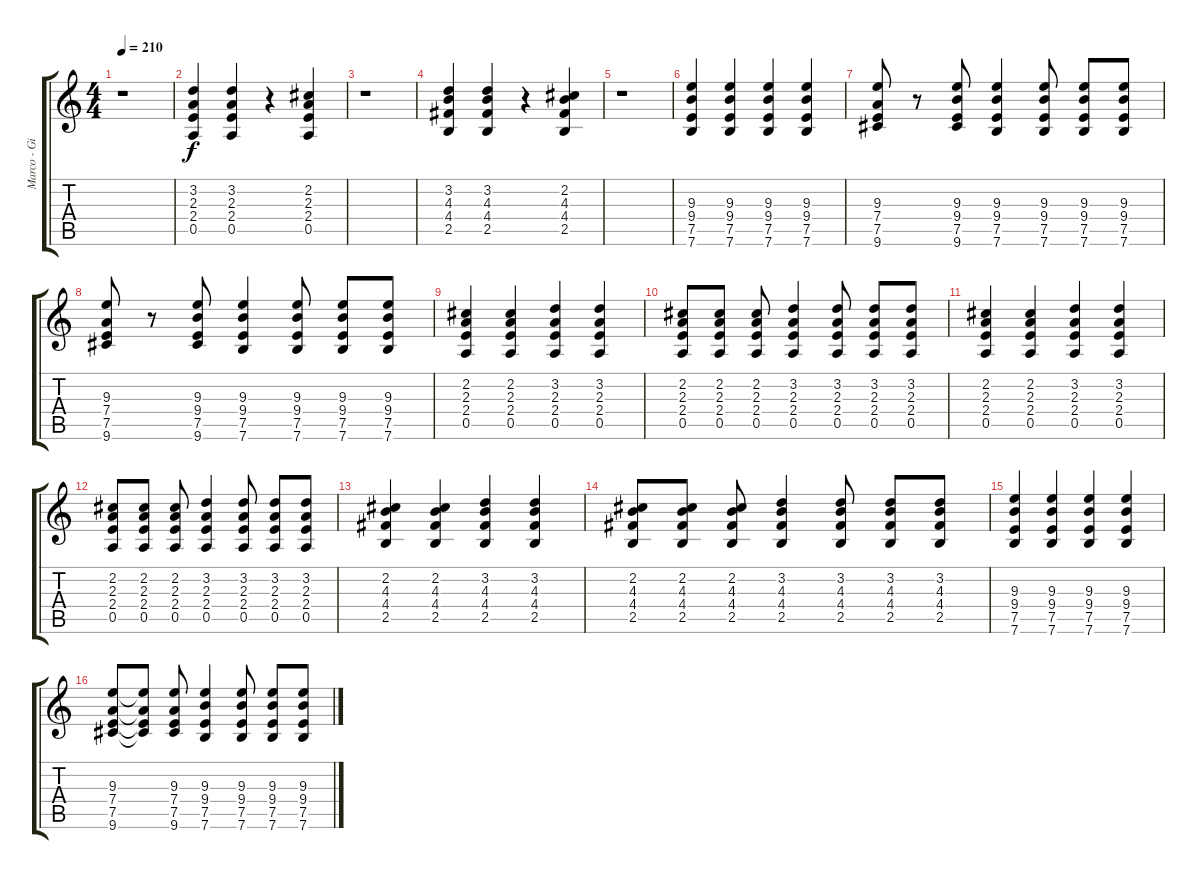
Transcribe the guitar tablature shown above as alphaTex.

\track ("Marco - Gitaar" "Marco - Gi") {instrument distortionguitar}
\staff {score tabs}
\tuning (E4 B3 G3 D3 A2 E2) {hide}
\ts (4 4)
\tempo 210
\clef g2
\ks c
r.1{dy f} |
(3.2 2.3 2.4 0.5).4 (3.2 2.3 2.4 0.5).4 r.4 (2.2 2.3 2.4 0.5).4 |
r.1 |
(3.2 4.3 4.4 2.5).4 (3.2 4.3 4.4 2.5).4 r.4 (2.2 4.3 4.4 2.5).4 |
r.1 |
(9.3 9.4 7.5 7.6).4 (9.3 9.4 7.5 7.6).4 (9.3 9.4 7.5 7.6).4 (9.3 9.4 7.5 7.6).4 |
(9.3 7.4 7.5 9.6).8 r.8 (9.3 9.4 7.5 9.6).8 (9.3 9.4 7.5 7.6).4 (9.3 9.4 7.5 7.6).8 (9.3 9.4 7.5 7.6).8 (9.3 9.4 7.5 7.6).8 |
(9.3 7.4 7.5 9.6).8 r.8 (9.3 9.4 7.5 9.6).8 (9.3 9.4 7.5 7.6).4 (9.3 9.4 7.5 7.6).8 (9.3 9.4 7.5 7.6).8 (9.3 9.4 7.5 7.6).8 |
(2.2 2.3 2.4 0.5).4 (2.2 2.3 2.4 0.5).4 (3.2 2.3 2.4 0.5).4 (3.2 2.3 2.4 0.5).4 |
(2.2 2.3 2.4 0.5).8 (2.2 2.3 2.4 0.5).8 (2.2 2.3 2.4 0.5).8 (3.2 2.3 2.4 0.5).4 (3.2 2.3 2.4 0.5).8 (3.2 2.3 2.4 0.5).8 (3.2 2.3 2.4 0.5).8 |
(2.2 2.3 2.4 0.5).4 (2.2 2.3 2.4 0.5).4 (3.2 2.3 2.4 0.5).4 (3.2 2.3 2.4 0.5).4 |
(2.2 2.3 2.4 0.5).8 (2.2 2.3 2.4 0.5).8 (2.2 2.3 2.4 0.5).8 (3.2 2.3 2.4 0.5).4 (3.2 2.3 2.4 0.5).8 (3.2 2.3 2.4 0.5).8 (3.2 2.3 2.4 0.5).8 |
(2.2 4.3 4.4 2.5).4 (2.2 4.3 4.4 2.5).4 (3.2 4.3 4.4 2.5).4 (3.2 4.3 4.4 2.5).4 |
(2.2 4.3 4.4 2.5).8 (2.2 4.3 4.4 2.5).8 (2.2 4.3 4.4 2.5).8 (3.2 4.3 4.4 2.5).4 (3.2 4.3 4.4 2.5).8 (3.2 4.3 4.4 2.5).8 (3.2 4.3 4.4 2.5).8 |
(9.3 9.4 7.5 7.6).4 (9.3 9.4 7.5 7.6).4 (9.3 9.4 7.5 7.6).4 (9.3 9.4 7.5 7.6).4 |
(9.3 7.4 7.5 9.6).8 (9.3{t} 7.4{t} 7.5{t} 9.6{t}).8 (9.3 7.4 7.5 9.6).8 (9.3 9.4 7.5 7.6).4 (9.3 9.4 7.5 7.6).8 (9.3 9.4 7.5 7.6).8 (9.3 9.4 7.5 7.6).8
